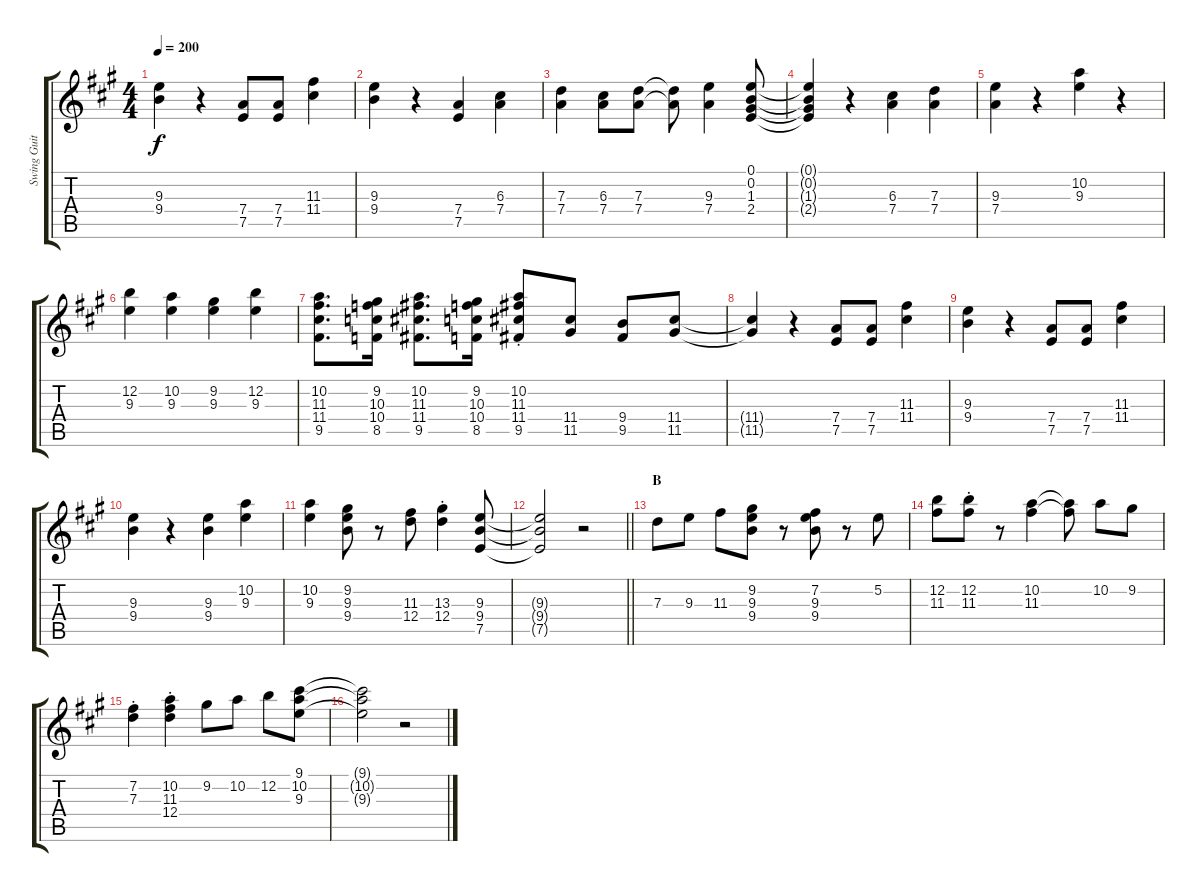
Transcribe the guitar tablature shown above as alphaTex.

\track ("Swing Guitar" "Swing Guit") {solo instrument electricguitarjazz}
\staff {score tabs}
\tuning (E4 B3 G3 D3 A2 E2) {hide}
\ts (4 4)
\tempo 200
\clef g2
\ks a
(9.3 9.4).4{dy f} r.4 (7.4 7.5).8 (7.4 7.5).8 (11.3 11.4).4 |
(9.3 9.4).4 r.4 (7.4 7.5).4 (6.3 7.4).4 |
(7.3 7.4).4 (6.3 7.4).8 (7.3 7.4).8 (7.3{t} 7.4{t}).8 (9.3 7.4).4 (0.1 0.2 1.3 2.4).8 |
(0.1{t} 0.2{t} 1.3{t} 2.4{t}).4 r.4 (6.3 7.4).4 (7.3 7.4).4 |
(9.3 7.4).4 r.4 (10.2 9.3).4 r.4 |
(12.2 9.3).4 (10.2 9.3).4 (9.2 9.3).4 (12.2 9.3).4 |
(10.2 11.3 11.4 9.5).8{d} (9.2 10.3 10.4 8.5).16 (10.2 11.3 11.4 9.5).8{d} (9.2 10.3 10.4 8.5).16 (10.2 11.3 11.4 9.5{st}).8{beam Up} (11.4 11.5).8 (9.4 9.5).8 (11.4 11.5).8 |
(11.4{t} 11.5{t}).4{beam Up} r.4 (7.4 7.5).8 (7.4 7.5).8 (11.3 11.4).4 |
(9.3 9.4).4 r.4 (7.4 7.5).8 (7.4 7.5).8 (11.3 11.4).4 |
(9.3 9.4).4 r.4 (9.3 9.4).4 (10.2 9.3).4 |
(10.2 9.3).4 (9.2 9.3 9.4).8 r.8 (11.3 12.4).8 (13.3{st} 12.4{st}).4 (9.3 9.4 7.5).8 |
\barLineRight lightlight
(9.3{t} 9.4{t} 7.5{t}).2 r.2 |
\section ("" "B")
7.3.8 9.3.8 11.3.8 (9.2 9.3 9.4).8 r.8 (7.2 9.3 9.4).8 r.8 5.2.8 |
(12.2 11.3).8 (12.2{st} 11.3).8 r.8 (10.2 11.3).4 (10.2{t} 11.3{t}).8 10.2.8 9.2.8 |
(7.2{st} 7.3{st}).4 (10.2{st} 11.3{st} 12.4{st}).4 9.2.8 10.2.8 12.2.8 (9.1 10.2 9.3).8 |
(9.1{t} 10.2{t} 9.3{t}).2 r.2
